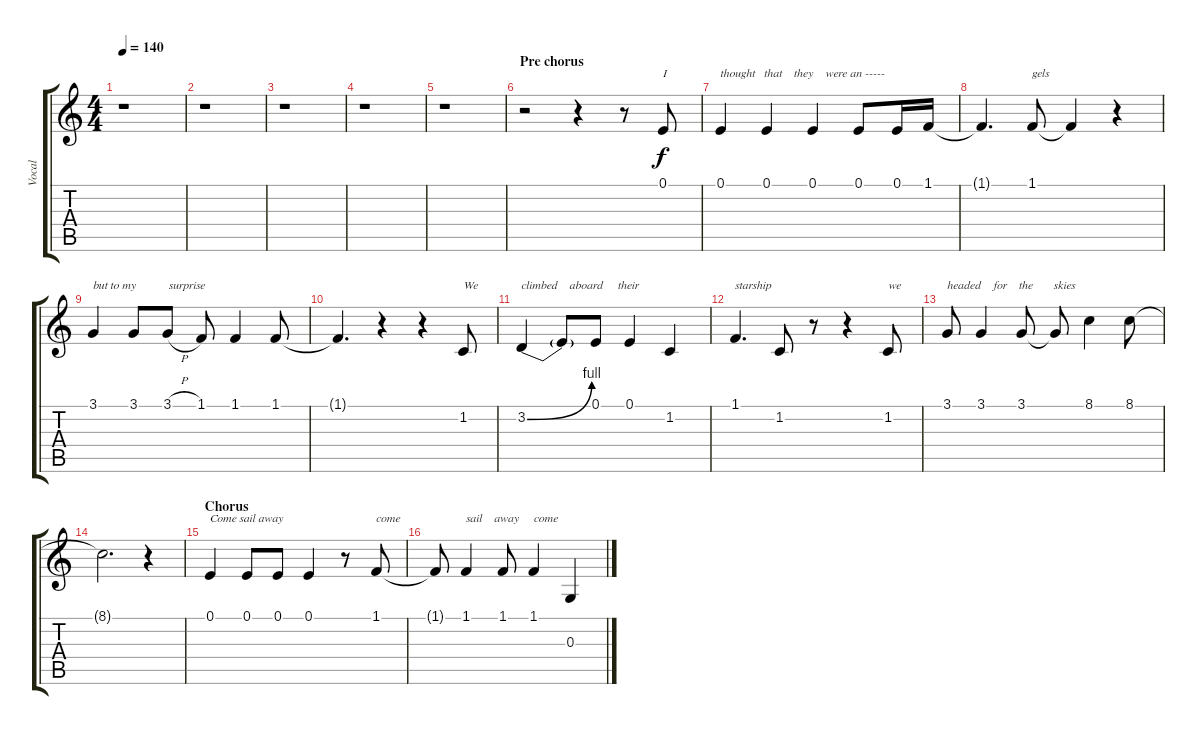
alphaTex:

\track ("Vocal" "Vocal") {instrument tenorsax}
\staff {score tabs}
\tuning (E4 B3 G3 D3 A2 E2) {hide}
\ts (4 4)
\tempo 140
\clef g2
\ks c
r.1{dy f} |
r.1 |
r.1 |
r.1 |
r.1 |
\section ("" "Pre chorus")
r.2 r.4 r.8 0.1.8{txt "I"} |
0.1.4{txt "thought   that    they    were an -----"} 0.1.4 0.1.4 0.1.8 0.1.16 1.1.16 |
1.1{t}.4{d} 1.1.8{txt "gels"} 1.1{t}.4 r.4 |
3.1.4{txt "but to my           surprise"} 3.1.8 3.1{h}.8 1.1.8 1.1.4 1.1.8 |
1.1{t}.4{d} r.4 r.4 1.2.8{txt "We"} |
3.2{be (bend 0 0 60 4)}.4{txt "climbed    aboard     their"} 3.2{t}.8 0.1.8 0.1.4 1.2.4 |
1.1.4{d txt "starship"} 1.2.8 r.8 r.4 1.2.8{txt "we"} |
3.1.8{txt "headed    for    the       skies"} 3.1.4 3.1.8 3.1{t}.8 8.1.4 8.1.8 |
8.1{t}.2{d} r.4 |
\section ("" "Chorus")
0.1.4{txt "Come sail away"} 0.1.8 0.1.8 0.1.4 r.8 1.1.8{txt "come"} |
1.1{t}.8 1.1.4{txt "sail    away     come"} 1.1.8 1.1.4 0.3.4
